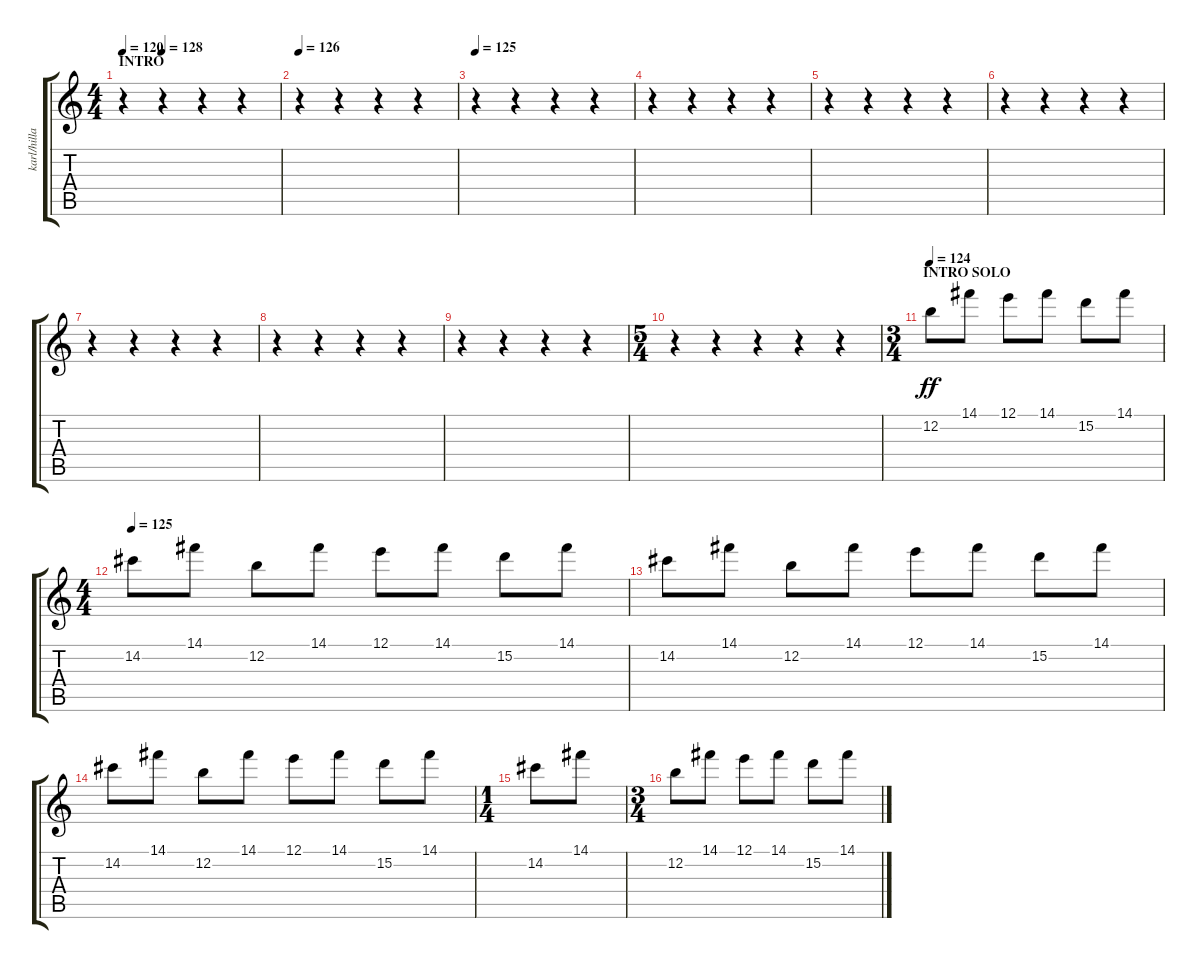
\track ("karl/hillary" "karl/hilla") {instrument overdrivenguitar}
\staff {score tabs}
\tuning (E4 B3 G3 D3 A2 E2) {hide}
\ts (4 4)
\section ("" "INTRO")
\tempo 120
\tempo 200
\tempo (128 0.25)
\tempo 120
\clef g2
\ks c
r.4{dy ff instrument overdrivenguitar} r.4 r.4 r.4 |
\tempo 126
r.4 r.4 r.4 r.4 |
\tempo 125
r.4 r.4 r.4 r.4 |
r.4 r.4 r.4 r.4 |
r.4 r.4 r.4 r.4 |
r.4 r.4 r.4 r.4 |
r.4 r.4 r.4 r.4 |
r.4 r.4 r.4 r.4 |
r.4 r.4 r.4 r.4 |
\ts (5 4)
r.4 r.4 r.4 r.4 r.4 |
\ts (3 4)
\section ("" "INTRO SOLO")
\tempo 124
12.2.8 14.1.8 12.1.8 14.1.8 15.2.8 14.1.8 |
\ts (4 4)
\tempo 125
14.2.8 14.1.8 12.2.8 14.1.8 12.1.8 14.1.8 15.2.8 14.1.8 |
14.2.8 14.1.8 12.2.8 14.1.8 12.1.8 14.1.8 15.2.8 14.1.8 |
14.2.8 14.1.8 12.2.8 14.1.8 12.1.8 14.1.8 15.2.8 14.1.8 |
\ts (1 4)
14.2.8 14.1.8 |
\ts (3 4)
12.2.8 14.1.8 12.1.8 14.1.8 15.2.8 14.1.8
